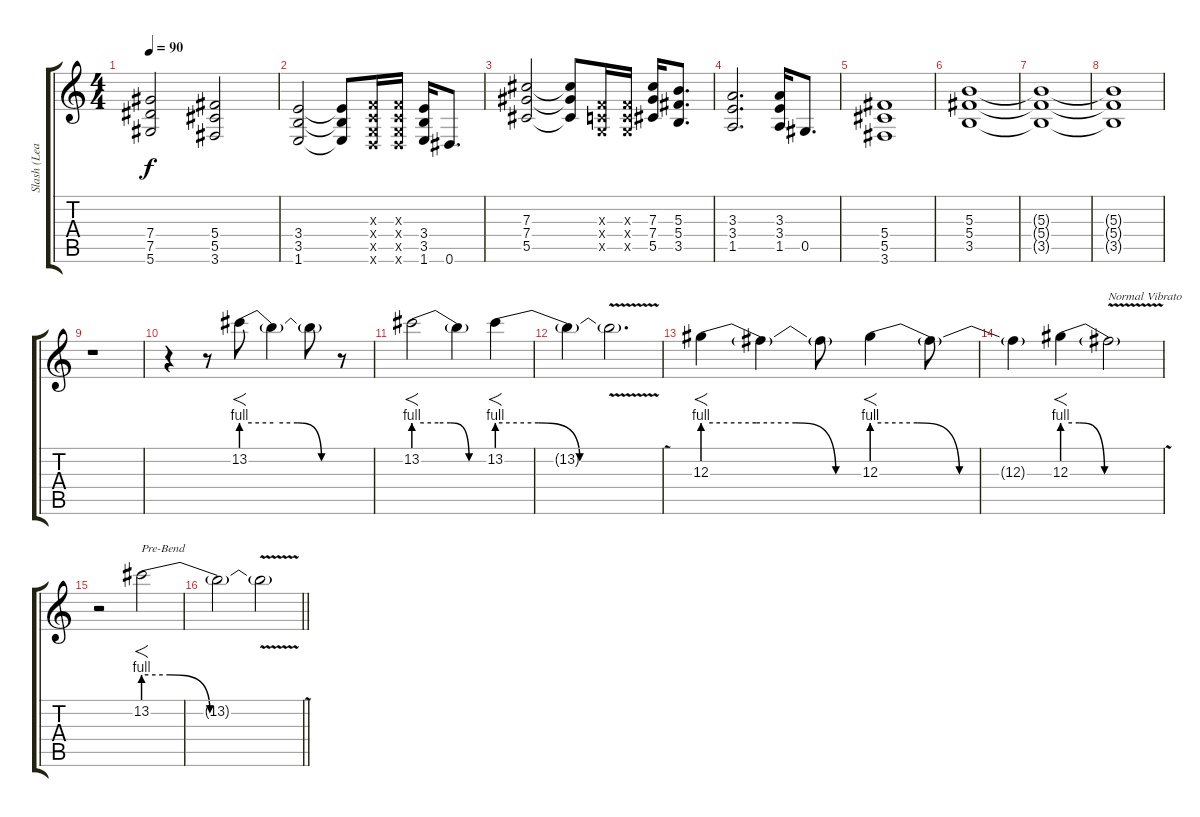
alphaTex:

\track ("Slash (Lead Guitar)" "Slash (Lea") {instrument overdrivenguitar}
\staff {score tabs}
\tuning (Eb4 Bb3 Gb3 Db3 Ab2 Eb2) {hide}
\ts (4 4)
\tempo 90
\clef g2
\ks c
(7.4 7.5 5.6).2{dy f} (5.4 5.5 3.6).2 |
(3.4 3.5 1.6).2 (3.4{t} 3.5{t} 1.6{t}).8 (-1.3{x} -1.4{x} -1.5{x} -1.6{x}).16 (-1.3{x} -1.4{x} -1.5{x} -1.6{x}).16 (3.4 3.5 1.6).16 0.6.8{d} |
(7.3 7.4 5.5).2 (7.3{t} 7.4{t} 5.5{t}).8 (-1.3{x} -1.4{x} -1.5{x}).16 (-1.3{x} -1.4{x} -1.5{x}).16 (7.3 7.4 5.5).16 (5.3 5.4 3.5).8{d} |
(3.3 3.4 1.5).2{d} (3.3 3.4 1.5).16 0.5.8{d} |
(5.4 5.5 3.6).1 |
(5.3 5.4 3.5).1 |
(5.3{t} 5.4{t} 3.5{t}).1 |
(5.3{t} 5.4{t} 3.5{t}).1 |
r.1 |
r.4 r.8 13.2{be (custom 0 4 20 4 35 4 50 0 60 0)}.8{f} 13.2{t}.4 13.2{t}.8 r.8 |
13.2{be (custom 0 4 20 4 30 4 45 0 60 0)}.2{f} 13.2{t}.4 13.2{be (custom 0 4 15 4 30 0 40 0 60 0)}.4{f} |
13.2{t}.4 13.2{v t}.2{d} |
12.3{be (custom 0 4 20 4 35 4 50 0 60 0)}.4{f} 12.3{t}.4 12.3{t}.8 12.3{be (custom 0 4 15 4 29 0 40 0 60 0)}.4{f} 12.3{t}.8 |
12.3{t}.4 12.3{be (custom 0 4 10 4 25 0 60 0)}.4{f} 12.3{v t}.2{txt "Normal Vibrato"} |
r.2 13.2{be (custom 0 4 10 4 25 0 40 0 60 0)}.2{f txt "Pre-Bend "} |
\barLineRight lightlight
13.2{t}.2 13.2{v t}.2
